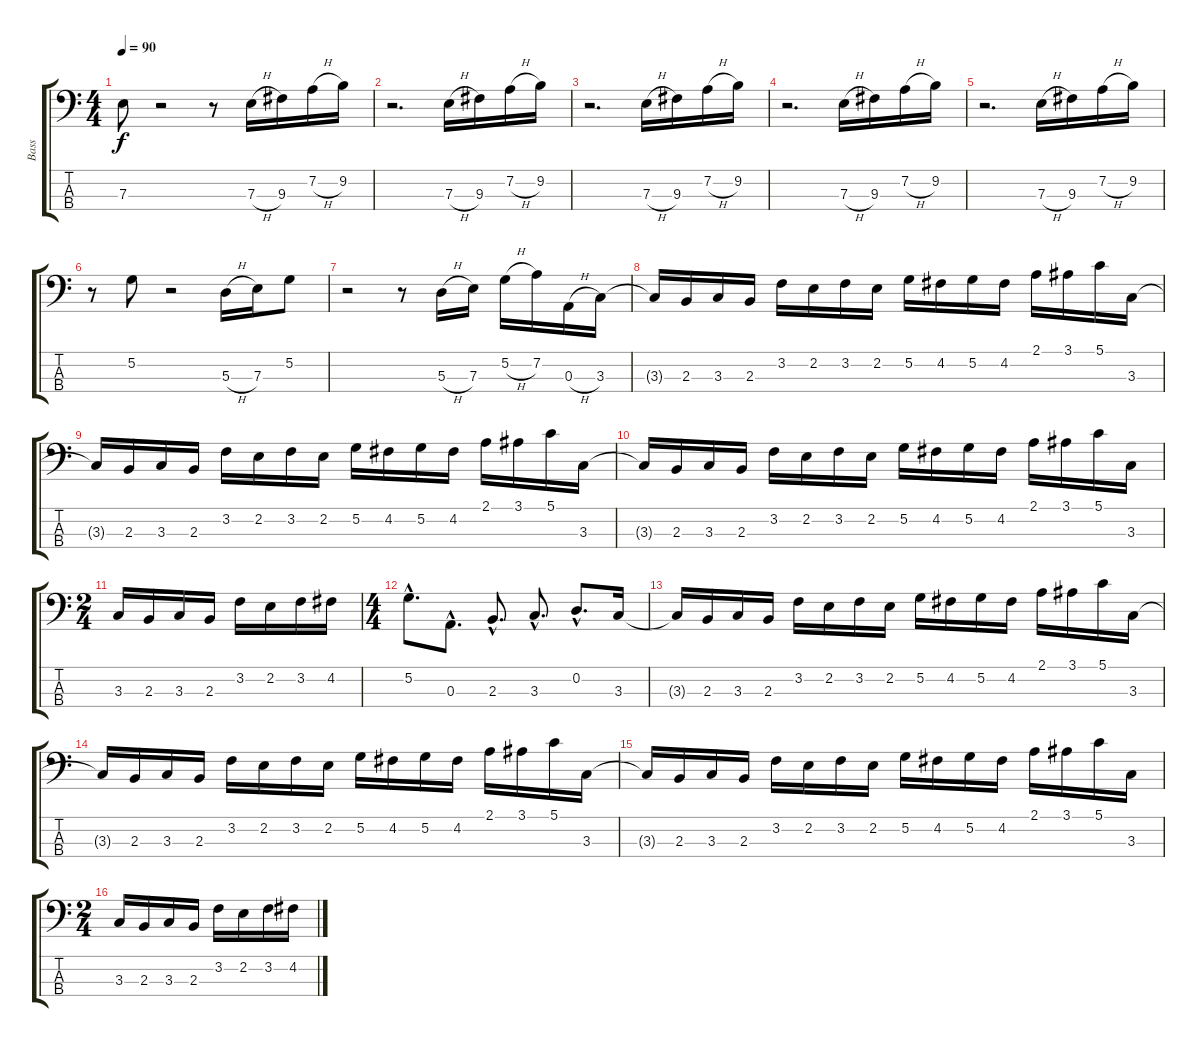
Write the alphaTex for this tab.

\track ("Bass" "Bass") {instrument electricbassfinger}
\staff {score tabs}
\tuning (G2 D2 A1 E1) {hide}
\ts (4 4)
\tempo 90
\clef f4
\ks c
7.3.8{dy f} r.2 r.8 7.3{h}.16 9.3.16 7.2{h}.16 9.2.16 |
r.2{d} 7.3{h}.16 9.3.16 7.2{h}.16 9.2.16 |
r.2{d} 7.3{h}.16 9.3.16 7.2{h}.16 9.2.16 |
r.2{d} 7.3{h}.16 9.3.16 7.2{h}.16 9.2.16 |
r.2{d} 7.3{h}.16 9.3.16 7.2{h}.16 9.2.16 |
r.8 5.2.8 r.2 5.3{h}.16 7.3.16 5.2.8 |
r.2 r.8 5.3{h}.16 7.3.16 5.2{h}.16 7.2.16 0.3{h}.16 3.3.16 |
3.3{t}.16 2.3.16 3.3.16 2.3.16 3.2.16 2.2.16 3.2.16 2.2.16 5.2.16 4.2.16 5.2.16 4.2.16 2.1.16 3.1.16 5.1.16 3.3.16 |
3.3{t}.16 2.3.16 3.3.16 2.3.16 3.2.16 2.2.16 3.2.16 2.2.16 5.2.16 4.2.16 5.2.16 4.2.16 2.1.16 3.1.16 5.1.16 3.3.16 |
3.3{t}.16 2.3.16 3.3.16 2.3.16 3.2.16 2.2.16 3.2.16 2.2.16 5.2.16 4.2.16 5.2.16 4.2.16 2.1.16 3.1.16 5.1.16 3.3.16 |
\ts (2 4)
3.3.16 2.3.16 3.3.16 2.3.16 3.2.16 2.2.16 3.2.16 4.2.16 |
\ts (4 4)
5.2{hac}.8{d} 0.3{hac}.8{d} 2.3{hac}.8{d} 3.3{hac}.8{d} 0.2{hac}.8{d} 3.3.16 |
3.3{t}.16 2.3.16 3.3.16 2.3.16 3.2.16 2.2.16 3.2.16 2.2.16 5.2.16 4.2.16 5.2.16 4.2.16 2.1.16 3.1.16 5.1.16 3.3.16 |
3.3{t}.16 2.3.16 3.3.16 2.3.16 3.2.16 2.2.16 3.2.16 2.2.16 5.2.16 4.2.16 5.2.16 4.2.16 2.1.16 3.1.16 5.1.16 3.3.16 |
3.3{t}.16 2.3.16 3.3.16 2.3.16 3.2.16 2.2.16 3.2.16 2.2.16 5.2.16 4.2.16 5.2.16 4.2.16 2.1.16 3.1.16 5.1.16 3.3.16 |
\ts (2 4)
3.3.16 2.3.16 3.3.16 2.3.16 3.2.16 2.2.16 3.2.16 4.2.16
